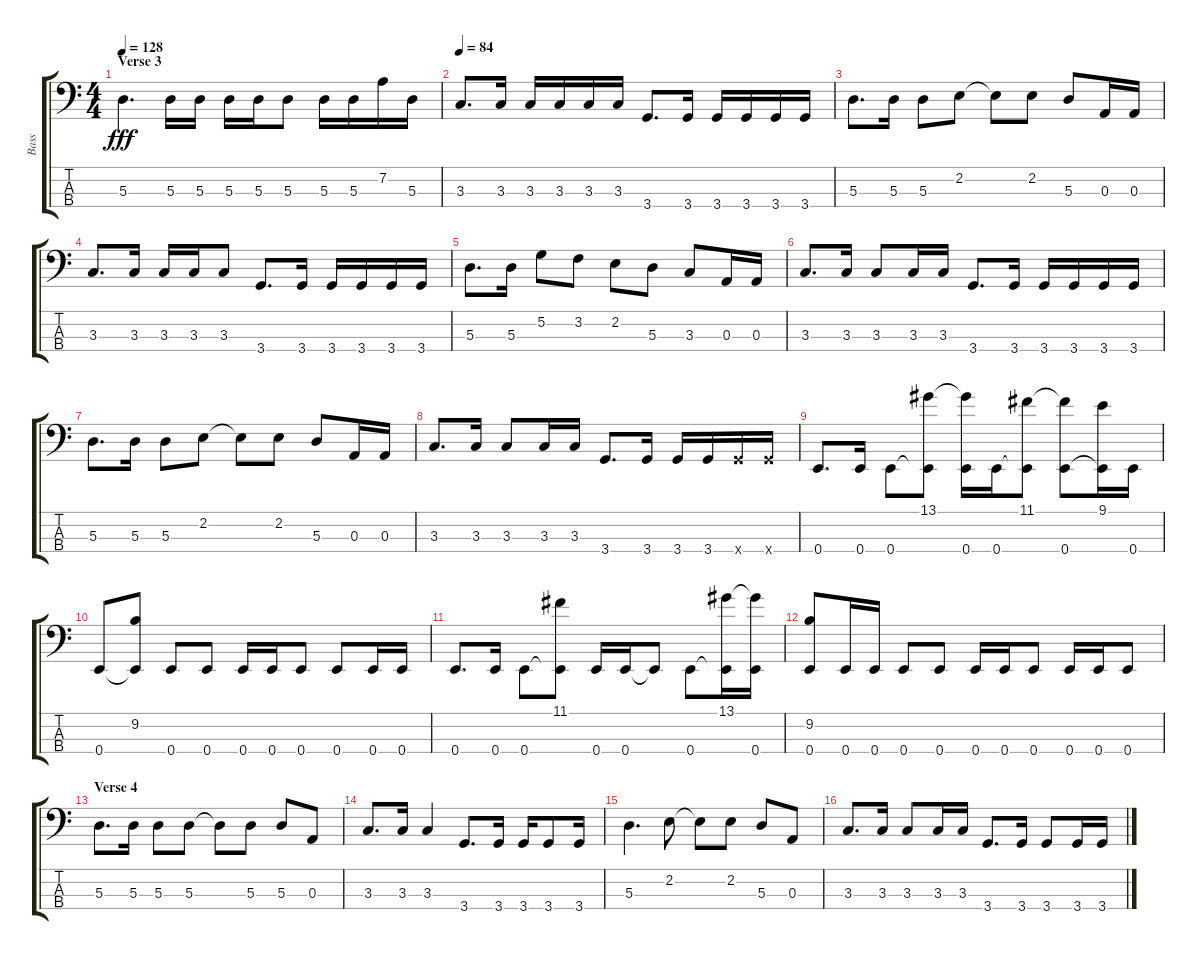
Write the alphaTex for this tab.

\track ("Bass" "Bass") {instrument electricbassfinger}
\staff {score tabs}
\tuning (G2 D2 A1 E1) {hide}
\ts (4 4)
\section ("" "Verse 3")
\tempo 128
\clef f4
\ks c
5.3.4{d dy fff} 5.3.16 5.3.16 5.3.16 5.3.16 5.3.8 5.3.16 5.3.16 7.2.16 5.3.16 |
\tempo 84
3.3.8{d} 3.3.16 3.3.16 3.3.16 3.3.16 3.3.16 3.4.8{d} 3.4.16 3.4.16 3.4.16 3.4.16 3.4.16 |
5.3.8{d} 5.3.16 5.3.8 2.2.8 2.2{t}.8 2.2.8 5.3.8 0.3.16 0.3.16 |
3.3.8{d} 3.3.16 3.3.16 3.3.16 3.3.8 3.4.8{d} 3.4.16 3.4.16 3.4.16 3.4.16 3.4.16 |
5.3.8{d} 5.3.16 5.2.8 3.2.8 2.2.8 5.3.8 3.3.8 0.3.16 0.3.16 |
3.3.8{d} 3.3.16 3.3.8 3.3.16 3.3.16 3.4.8{d} 3.4.16 3.4.16 3.4.16 3.4.16 3.4.16 |
5.3.8{d} 5.3.16 5.3.8 2.2.8 2.2{t}.8 2.2.8 5.3.8 0.3.16 0.3.16 |
3.3.8{d} 3.3.16 3.3.8 3.3.16 3.3.16 3.4.8{d} 3.4.16 3.4.16 3.4.16 3.4{x}.16 3.4{x}.16 |
0.4.8{d} 0.4.16 0.4.8 (13.1 0.4{t}).8 (13.1{t} 0.4).16 0.4.16 (11.1 0.4{t}).8 (11.1{t} 0.4).8 (9.1 0.4{t}).16 0.4.16 |
0.4.8 (9.2 0.4{t}).8 0.4.8 0.4.8 0.4.16 0.4.16 0.4.8 0.4.8 0.4.16 0.4.16 |
0.4.8{d} 0.4.16 0.4.8 (11.1 0.4{t}).8 0.4.16 0.4.16 0.4{t}.8 0.4.8 (13.1 0.4{t}).16 (13.1{t} 0.4).16 |
(9.2 0.4).8 0.4.16 0.4.16 0.4.8 0.4.8 0.4.16 0.4.16 0.4.8 0.4.16 0.4.16 0.4.8 |
\section ("" "Verse 4")
5.3.8{d} 5.3.16 5.3.8 5.3.8 5.3{t}.8 5.3.8 5.3.8 0.3.8 |
3.3.8{d} 3.3.16 3.3.4 3.4.8{d} 3.4.16 3.4.16 3.4.8 3.4.16 |
5.3.4{d} 2.2.8 2.2{t}.8 2.2.8 5.3.8 0.3.8 |
3.3.8{d} 3.3.16 3.3.8 3.3.16 3.3.16 3.4.8{d} 3.4.16 3.4.8 3.4.16 3.4.16
